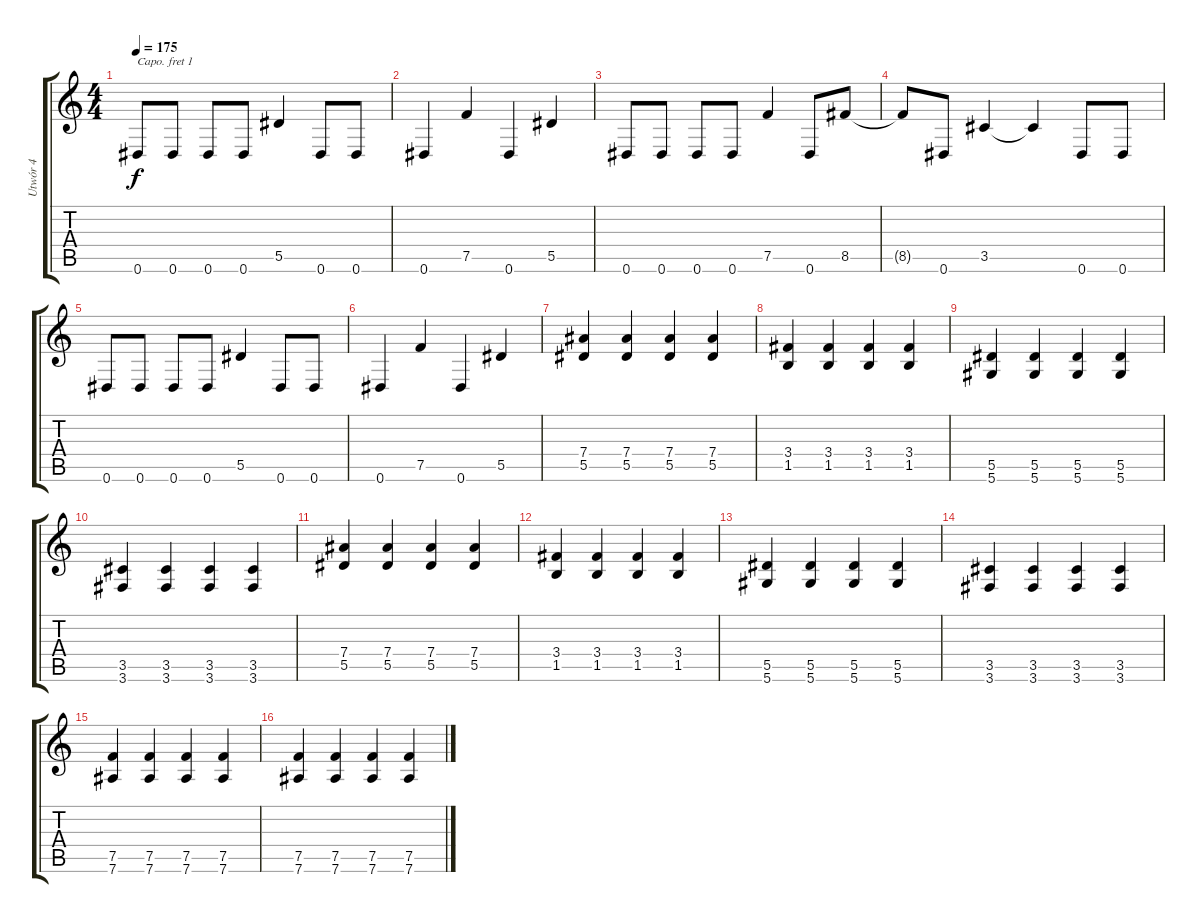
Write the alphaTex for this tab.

\track ("Utwór 4" "Utwór 4") {instrument distortionguitar}
\staff {score tabs}
\capo 1
\tuning (E4 B3 G3 D3 A2 D2) {hide}
\ts (4 4)
\tempo 175
\clef g2
\ks c
0.6.8{dy f} 0.6.8 0.6.8 0.6.8 5.5.4 0.6.8 0.6.8 |
0.6.4 7.5.4 0.6.4 5.5.4 |
0.6.8 0.6.8 0.6.8 0.6.8 7.5.4 0.6.8 8.5.8 |
8.5{t}.8 0.6.8 3.5.4 3.5{t}.4 0.6.8 0.6.8 |
0.6.8 0.6.8 0.6.8 0.6.8 5.5.4 0.6.8 0.6.8 |
0.6.4 7.5.4 0.6.4 5.5.4 |
(7.4 5.5).4 (7.4 5.5).4 (7.4 5.5).4 (7.4 5.5).4 |
(3.4 1.5).4 (3.4 1.5).4 (3.4 1.5).4 (3.4 1.5).4 |
(5.5 5.6).4 (5.5 5.6).4 (5.5 5.6).4 (5.5 5.6).4 |
(3.5 3.6).4 (3.5 3.6).4 (3.5 3.6).4 (3.5 3.6).4 |
(7.4 5.5).4 (7.4 5.5).4 (7.4 5.5).4 (7.4 5.5).4 |
(3.4 1.5).4 (3.4 1.5).4 (3.4 1.5).4 (3.4 1.5).4 |
(5.5 5.6).4 (5.5 5.6).4 (5.5 5.6).4 (5.5 5.6).4 |
(3.5 3.6).4 (3.5 3.6).4 (3.5 3.6).4 (3.5 3.6).4 |
(7.5 7.6).4 (7.5 7.6).4 (7.5 7.6).4 (7.5 7.6).4 |
(7.5 7.6).4 (7.5 7.6).4 (7.5 7.6).4 (7.5 7.6).4
